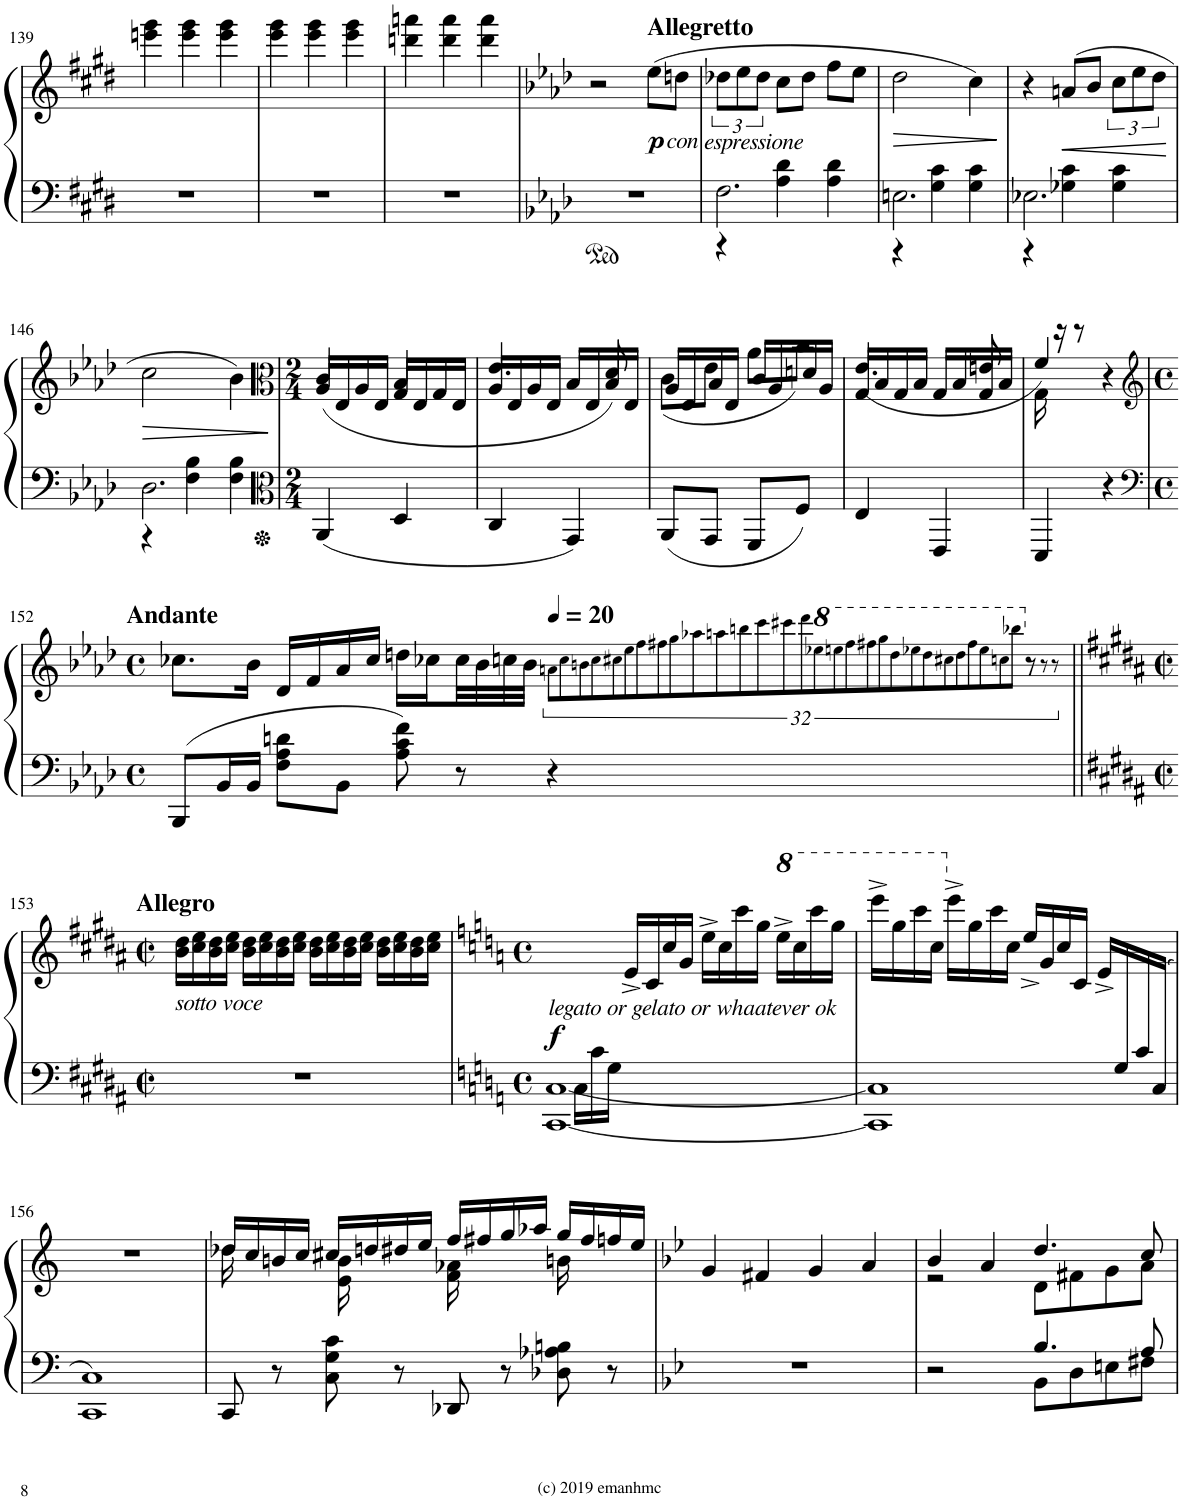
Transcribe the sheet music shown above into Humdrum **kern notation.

**kern	**kern	**dynam
*part1	*part1	*part1
*staff2	*staff1	*staff1/2
*I"Piano	*	*
*I'Pno.	*	*
!!LO:PB:g=z
*clefF4	*clefG2	*
*k[f#c#g#d#]	*k[f#c#g#d#]	*
*M3/4	*M3/4	*
=139	=139	=139
2.r	4eeen\ 4ggg#\	.
.	4eee\ 4ggg#\	.
.	4eee\ 4ggg#\	.
=140	=140	=140
2.r	4eee\ 4ggg#\	.
.	4eee\ 4ggg#\	.
.	4eee\ 4ggg#\	.
=141	=141	=141
2.r	4dddn\ 4aaan\	.
.	4ddd\ 4aaa\	.
.	4ddd\ 4aaa\	.
=142	=142	=142
*k[b-e-a-d-]	*k[b-e-a-d-]	*
2.r	2r	.
!	!LO:TX:a:B:t=Allegretto	!
!	!	!LO:DY:b
.	(8ee-\L	p
!	!LO:TX:b:i:t=con	!
.	8ddn\J	.
=143	=143	=143
*^	*	*
!	!	!LO:TX:b:i:t=espressione	!
2.F\	4r	12dd-X\L	.
.	.	12ee-\	.
.	.	12dd-\J	.
.	4A-\ 4d-\	8cc\L	.
.	.	8dd-\J	.
.	4A-\ 4d-\	8ff\L	.
.	.	8ee-\J	.
=144	=144	=144	=144
!	!	!	!LO:HP:b
2.En\	4r	2dd-\	>
.	4G\ 4c\	.	.
.	4G\ 4c\	4cc\)	.
*v	*v	*	*
.	.	]
=145	=145	=145
*^	*	*
2.E-X\	4r	4r	.
!	!	!	!LO:HP:b
.	4G-X\ 4c\	(8an/L	<
.	.	8b-/J	.
.	4G-\ 4c\	12cc\L	.
.	.	12ee-\	.
.	.	12dd-\J	.
*v	*v	*	*
.	.	[
!!LO:LB:g=z
=146	=146	=146
*^	*	*
!	!	!	!LO:HP:b
2.D-\	4r	2cc\	>
.	4F\ 4B-\	.	.
.	4F\ 4B-\	4b-\)	.
*v	*v	*	*
.	.	]
=147	=147	=147
*clefC3	*clefC3	*
*M2/4	*M2/4	*
*	*^	*
4AA-/	16A-/LL	(4c/	.
.	16E-/	.	.
.	16A-/	.	.
.	16E-/JJ	.	.
4D-/	16G/LL	4B-/	.
.	16E-/	.	.
.	16G/	.	.
.	16E-/JJ	.	.
=148	=148	=148	=148
4C/	16A-/LL	4.e-/	.
.	16E-/	.	.
.	16A-/	.	.
.	16E-/JJ	.	.
4GG/	16B-/LL	.	.
.	16E-/	.	.
.	16B-/	8d-/)	.
.	16E-/JJ	.	.
=149	=149	=149	=149
8AA-/L	16A-/LL	(8c\L	.
.	16E-/	.	.
8GG/J	16B-/	8e-\J	.
.	16E-/JJ	.	.
8FF/L	16c/LL	8a-\L	.
.	16A-/	.	.
8F/J	16dn/	8b-\J)	.
.	16A-/JJ	.	.
=150	=150	=150	=150
4E-/	16G/LL	(4.e-/	.
.	16B-/	.	.
.	16G/	.	.
.	16B-/JJ	.	.
4EE-/	16G/LL	.	.
.	16B-/	.	.
.	16G/	8en/	.
.	16B-/JJ	.	.
=151	=151	=151	=151
4DD-/	16G\	4f/)	.
.	16r	.	.
.	8r	.	.
4r	4r	4ryy	.
*	*v	*v	*
!!LO:LB:g=z
=152	=152	=152
*clefF4	*clefG2	*
*M4/4	*M4/4	*
*met(c)	*met(c)	*
*	*^	*
!	!LO:TX:a:B:t=Andante	!	!
*	*v	*v	*
8BBB-/L	8.cc-X\L	.
16BB-/L	.	.
16BB-/JJ	16b-\Jk	.
8F\ 8A-\ 8dn\L	16d-/LL	.
.	16f/	.
8BB-\J	16a-/	.
.	16cc-/JJ	.
8A-\ 8c\ 8f\	16ddn\LL	.
.	16cc-X\	.
8r	32cc-\L	.
.	32b-\	.
.	32ccn\	.
.	32b-\JJJ	.
*	*MM20	*
4r	192.an!\L	.
.	192.cc!\	.
.	192.bn!\	.
.	192.cc!\	.
.	192.cc#X!\	.
.	192.ee-!\	.
.	192.ff!\	.
.	192.ff#X!\	.
.	192.gg!\	.
.	192.aa-X!\	.
.	192.aan!\	.
.	192.bbn!\	.
.	192.ccc!\	.
.	192.ccc#X!\	.
.	192.ddd-!\	.
*	*8va	*
.	192.eee-X!\	.
.	192.eeen!\	.
.	192.fff#!\	.
.	192.fff#X!\	.
.	192.ggg!\	.
.	192.ddd!\	.
.	192.eee-X!\	.
.	192.ddd!\	.
.	192.ccc#X!\	.
.	192.ddd!\	.
.	192.fff#!\	.
.	192.eee-!\	.
.	192.cccn!\	.
.	192.bbb-X!\J	.
*	*X8va	*
.	192.r	.
.	192.r	.
.	192.r	.
!!LO:LB:g=z
=153||	=153||	=153||
*k[f#c#g#d#a#]	*k[f#c#g#d#a#]	*
*M2/2	*M2/2	*
*met(c|)	*met(c|)	*
!	!LO:TX:a:B:t=Allegro	!
!	!LO:TX:b:i:t=sotto voce	!
1r	16b\ 16dd#\LL	.
.	16cc#\ 16ee\	.
.	16b\ 16dd#\	.
.	16cc#\ 16ee\JJ	.
.	16b\ 16dd#\LL	.
.	16cc#\ 16ee\	.
.	16b\ 16dd#\	.
.	16cc#\ 16ee\JJ	.
.	16b\ 16dd#\LL	.
.	16cc#\ 16ee\	.
.	16b\ 16dd#\	.
.	16cc#\ 16ee\JJ	.
.	16b\ 16dd#\LL	.
.	16cc#\ 16ee\	.
.	16b\ 16dd#\	.
.	16cc#\ 16ee\JJ	.
=154	=154	=154
*k[]	*k[]	*
*M4/4	*M4/4	*
*met(c)	*met(c)	*
*^	*	*
!	!	!LO:TX:b:i:t=legato or gelato or whaatever ok	!
!	!	!	!LO:DY:a=2
[<1CC [<1C	16ryy	4ryy	f
.	16C\LL	.	.
.	16c\	.	.
.	16G\JJ	.	.
.	2.ryy	16e^/LL	.
.	.	16c/	.
.	.	16cc/	.
.	.	16g/JJ	.
.	.	16ee^\LL	.
.	.	16cc\	.
.	.	16ccc\	.
.	.	16gg\JJ	.
*	*	*8va	*
.	.	16eee^\LL	.
.	.	16ccc\	.
.	.	16cccc\	.
.	.	16ggg\JJ	.
=155	=155	=155	=155
16ryy	1CC] 1C]	16eeee^\LL	.
.	.	16ggg\	.
.	.	16cccc\	.
.	.	16ccc\JJ	.
*	*	*X8va	*
.	.	16eee^\LL	.
.	.	16gg\	.
.	.	16ccc\	.
.	.	16cc\JJ	.
.	.	16ee^/LL	.
.	.	16g/	.
.	.	16cc/	.
.	.	16c/JJ	.
.	.	16e^/LL	.
16G/	.	8.ryy	.
16c/	.	.	.
16C/JJ	.	.	.
*v	*v	*	*
!!LO:LB:g=z
=156	=156	=156
1CC 1C	1r	.
=157	=157	=157
*	*^	*
8CC/	16dd-X/LL	16dd-\	.
.	16cc/	8.ryy	.
8r	16bn/	.	.
.	16cc/JJ	.	.
8C\ 8G\ 8c\	16cc#X/LL	16e\ 16b\	.
.	16ddn/	8.ryy	.
8r	16dd#X/	.	.
.	16ee/JJ	.	.
8DD-X/	16ff/LL	16f\ 16a-X\	.
.	16ff#X/	8.ryy	.
8r	16gg/	.	.
.	16aa-X/JJ	.	.
8D-X\ 8A-X\ 8Bn\	16gg/LL	16bn\	.
.	16ff#/	8.ryy	.
8r	16ffn/	.	.
.	16ee/JJ	.	.
*	*v	*v	*
=158	=158	=158
*k[b-e-]	*k[b-e-]	*
1r	4g/	.
.	4f#X/	.
.	4g/	.
.	4a/	.
=159	=159	=159
*^	*^	*
2r	2ryy	4b-/	2r	.
.	.	4a/	.	.
4.B-/	8BB-\L	4.dd/	8d\L	.
.	8D\	.	8f#X\	.
.	8En\	.	8g\	.
8A/	8F#X\J	8cc/	8a\J	.
*v	*v	*	*	*
*	*v	*v	*
=	=	=
*-	*-	*-
